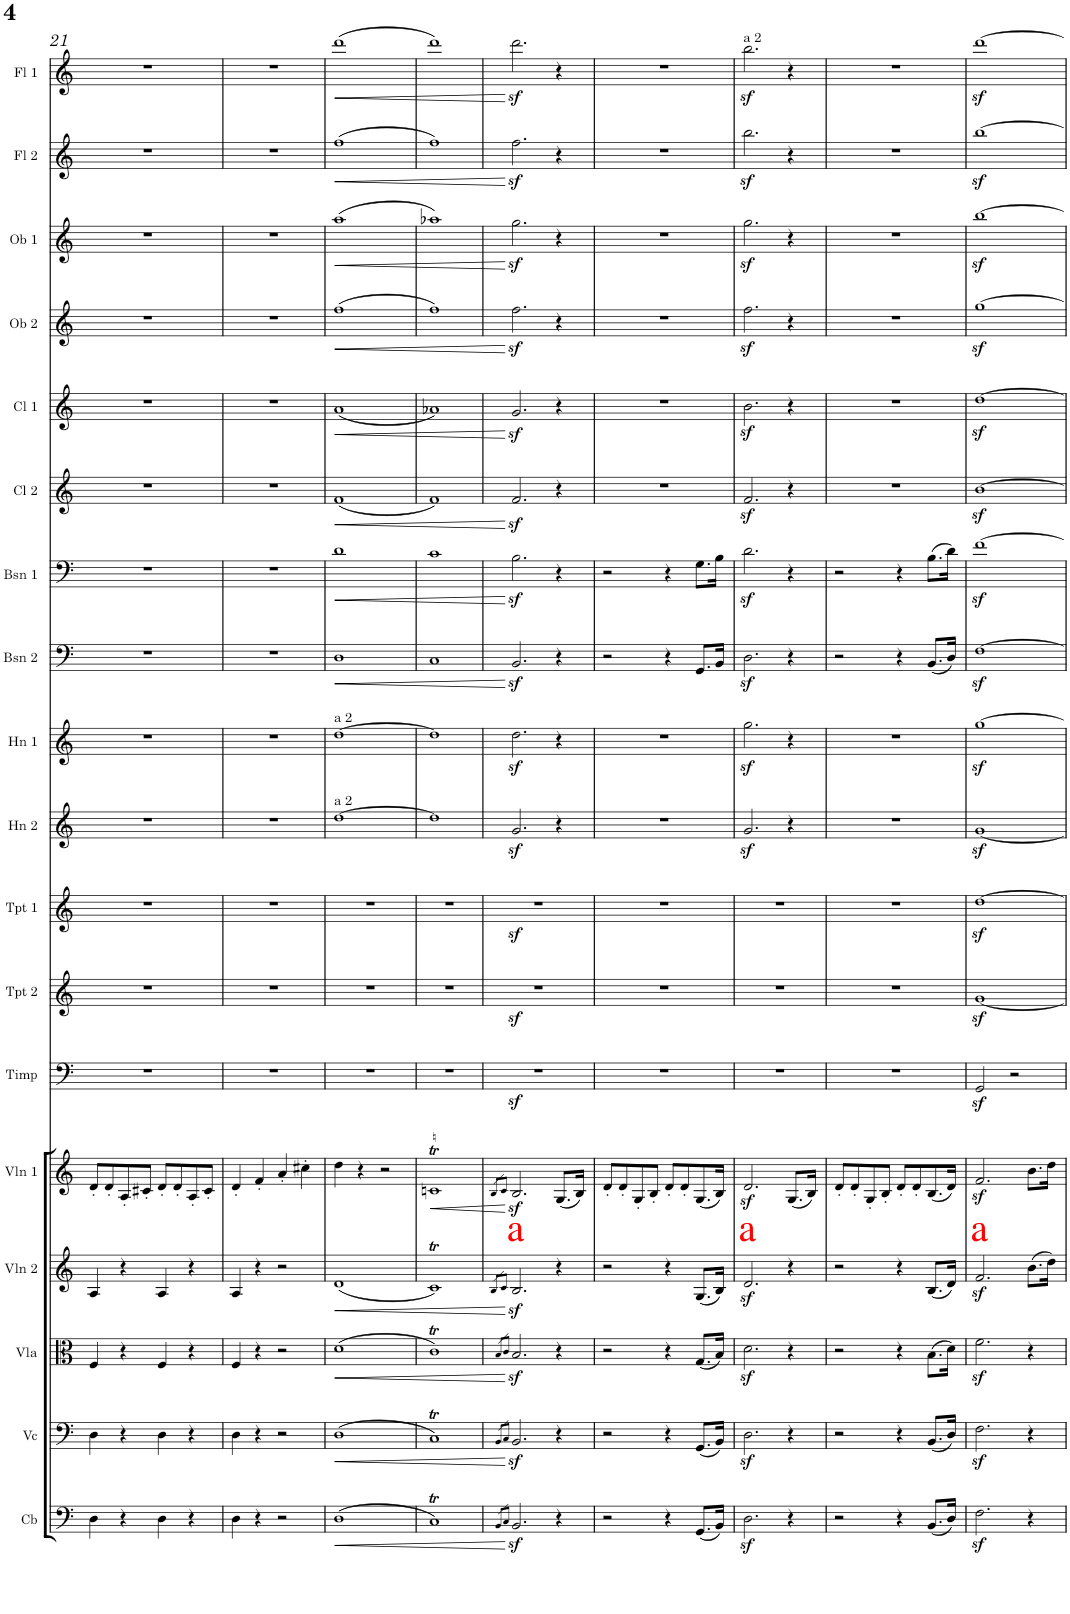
**kern	**dynam	**kern	**dynam	**kern	**dynam	**kern	**dynam	**kern	**text	**dynam	**kern	**dynam	**kern	**dynam	**kern	**dynam	**kern	**kern	**kern	**dynam	**kern	**dynam	**kern	**dynam	**kern	**dynam	**kern	**dynam	**kern	**dynam	**kern	**dynam	**kern	**dynam
*part18	*part18	*part17	*part17	*part16	*part16	*part15	*part15	*part14	*part14	*part14	*part13	*part13	*part12	*part12	*part11	*part11	*part10	*part9	*part8	*part8	*part7	*part7	*part6	*part6	*part5	*part5	*part4	*part4	*part3	*part3	*part2	*part2	*part1	*part1
*staff18	*staff18	*staff17	*staff17	*staff16	*staff16	*staff15	*staff15	*staff14	*staff14	*staff14	*staff13	*staff13	*staff12	*staff12	*staff11	*staff11	*staff10	*staff9	*staff8	*staff8	*staff7	*staff7	*staff6	*staff6	*staff5	*staff5	*staff4	*staff4	*staff3	*staff3	*staff2	*staff2	*staff1	*staff1
*I"Contrabass	*	*I"Violoncello	*	*I"Viola	*	*I"Violin 2	*	*I"Violin 1	*	*	*I"Timpani	*	*I"C Trumpet 2	*	*I"C Trumpet 1	*	*I"C Horn 2	*I"C Horn 1	*I"Bassoon 2	*	*I"Bassoon 1	*	*I"C Clarinet 2	*	*I"C Clarinet 1	*	*I"Oboe 2	*	*I"Oboe 1	*	*I"Flute 2	*	*I"Flute 1	*
*I'Cb	*	*I'Vc	*	*I'Vla	*	*I'Vln 2	*	*I'Vln 1	*	*	*I'Timp	*	*I'Tpt 2	*	*I'Tpt 1	*	*I'Hn 2	*I'Hn 1	*I'Bsn 2	*	*I'Bsn 1	*	*I'Cl 2	*	*I'Cl 1	*	*I'Ob 2	*	*I'Ob 1	*	*I'Fl 2	*	*I'Fl 1	*
!!LO:PB:g=z
*clefF4	*	*clefF4	*	*clefC3	*	*clefG2	*	*clefG2	*	*	*clefF4	*	*clefG2	*	*clefG2	*	*clefG2	*clefG2	*clefF4	*	*clefF4	*	*clefG2	*	*clefG2	*	*clefG2	*	*clefG2	*	*clefG2	*	*clefG2	*
*Trd7c12	*	*	*	*	*	*	*	*	*	*	*	*	*Trd1c2	*	*Trd1c2	*	*Trd7c12	*Trd7c12	*	*	*	*	*Trd1c2	*	*Trd1c2	*	*	*	*	*	*	*	*	*
*k[]	*	*k[]	*	*k[]	*	*k[]	*	*k[]	*	*	*k[]	*	*k[]	*	*k[]	*	*k[]	*k[]	*k[]	*	*k[]	*	*k[]	*	*k[]	*	*k[]	*	*k[]	*	*k[]	*	*k[]	*
*M2/2	*	*M2/2	*	*M2/2	*	*M2/2	*	*M2/2	*	*	*M2/2	*	*M2/2	*	*M2/2	*	*M2/2	*M2/2	*M2/2	*	*M2/2	*	*M2/2	*	*M2/2	*	*M2/2	*	*M2/2	*	*M2/2	*	*M2/2	*
*met(c|)	*	*met(c|)	*	*met(c|)	*	*met(c|)	*	*met(c|)	*	*	*met(c|)	*	*met(c|)	*	*met(c|)	*	*met(c|)	*met(c|)	*met(c|)	*	*met(c|)	*	*met(c|)	*	*met(c|)	*	*met(c|)	*	*met(c|)	*	*met(c|)	*	*met(c|)	*
=21	=21	=21	=21	=21	=21	=21	=21	=21	=21	=21	=21	=21	=21	=21	=21	=21	=21	=21	=21	=21	=21	=21	=21	=21	=21	=21	=21	=21	=21	=21	=21	=21	=21	=21
4D\	.	4D\	.	4F/	.	4A/	.	8d'/L	.	.	1r	.	1r	.	1r	.	1r	1r	1r	.	1r	.	1r	.	1r	.	1r	.	1r	.	1r	.	1r	.
.	.	.	.	.	.	.	.	8d'/	.	.	.	.	.	.	.	.	.	.	.	.	.	.	.	.	.	.	.	.	.	.	.	.	.	.
4r	.	4r	.	4r	.	4r	.	8A'/	.	.	.	.	.	.	.	.	.	.	.	.	.	.	.	.	.	.	.	.	.	.	.	.	.	.
.	.	.	.	.	.	.	.	8c#X'/J	.	.	.	.	.	.	.	.	.	.	.	.	.	.	.	.	.	.	.	.	.	.	.	.	.	.
4D\	.	4D\	.	4F/	.	4A/	.	8d'/L	.	.	.	.	.	.	.	.	.	.	.	.	.	.	.	.	.	.	.	.	.	.	.	.	.	.
.	.	.	.	.	.	.	.	8d'/	.	.	.	.	.	.	.	.	.	.	.	.	.	.	.	.	.	.	.	.	.	.	.	.	.	.
4r	.	4r	.	4r	.	4r	.	8A'/	.	.	.	.	.	.	.	.	.	.	.	.	.	.	.	.	.	.	.	.	.	.	.	.	.	.
.	.	.	.	.	.	.	.	8c#'/J	.	.	.	.	.	.	.	.	.	.	.	.	.	.	.	.	.	.	.	.	.	.	.	.	.	.
=22	=22	=22	=22	=22	=22	=22	=22	=22	=22	=22	=22	=22	=22	=22	=22	=22	=22	=22	=22	=22	=22	=22	=22	=22	=22	=22	=22	=22	=22	=22	=22	=22	=22	=22
4D\	.	4D\	.	4F/	.	4A/	.	4d'/	.	.	1r	.	1r	.	1r	.	1r	1r	1r	.	1r	.	1r	.	1r	.	1r	.	1r	.	1r	.	1r	.
4r	.	4r	.	4r	.	4r	.	4f'/	.	.	.	.	.	.	.	.	.	.	.	.	.	.	.	.	.	.	.	.	.	.	.	.	.	.
2r	.	2r	.	2r	.	2r	.	4a'/	.	.	.	.	.	.	.	.	.	.	.	.	.	.	.	.	.	.	.	.	.	.	.	.	.	.
.	.	.	.	.	.	.	.	4cc#X'\	.	.	.	.	.	.	.	.	.	.	.	.	.	.	.	.	.	.	.	.	.	.	.	.	.	.
=23	=23	=23	=23	=23	=23	=23	=23	=23	=23	=23	=23	=23	=23	=23	=23	=23	=23	=23	=23	=23	=23	=23	=23	=23	=23	=23	=23	=23	=23	=23	=23	=23	=23	=23
!	!	!	!	!	!	!	!	!	!	!	!	!	!	!	!	!	!	!LO:TX:a:t=a 2	!	!	!	!	!	!	!	!	!	!	!	!	!	!	!	!
!	!	!	!	!	!	!	!	!	!	!	!	!	!	!	!	!	!LO:TX:a:t=a 2	!	!	!	!	!	!	!	!	!	!	!	!	!	!	!	!	!
!	!LO:HP:b	!	!LO:HP:b	!	!LO:HP:b	!	!LO:HP:b	!	!	!	!	!	!	!	!	!	!	!	!	!LO:HP:b	!	!LO:HP:b	!	!LO:HP:b	!	!LO:HP:b	!	!LO:HP:b	!	!LO:HP:b	!	!LO:HP:b	!	!LO:HP:b
(1D	<	(1D	<	(1d	<	(1d	<	4dd\	.	.	1r	.	1r	.	1r	.	[1dd	[1dd	1D	<	1d	<	(1f	<	(1a	<	(1ff	<	(1aa	<	(1ff	<	(1ddd	<
.	.	.	.	.	.	.	.	4r	.	.	.	.	.	.	.	.	.	.	.	.	.	.	.	.	.	.	.	.	.	.	.	.	.	.
.	.	.	.	.	.	.	.	2r	.	.	.	.	.	.	.	.	.	.	.	.	.	.	.	.	.	.	.	.	.	.	.	.	.	.
=24	=24	=24	=24	=24	=24	=24	=24	=24	=24	=24	=24	=24	=24	=24	=24	=24	=24	=24	=24	=24	=24	=24	=24	=24	=24	=24	=24	=24	=24	=24	=24	=24	=24	=24
!	!	!	!	!	!	!	!	!	!	!LO:HP:b	!	!	!	!	!	!	!	!	!	!	!	!	!	!	!	!	!	!	!	!	!	!	!	!
1CT)	.	1CT)	.	1cT)	.	1cT)	.	1cnT	.	<	1r	.	1r	.	1r	.	1dd]	1dd]	1C	.	1c	.	1f)	.	1a-X)	.	1ff)	.	1aa-X)	.	1ff)	.	1ddd)	.
.	[	.	[	.	[	.	[	.	.	[	.	.	.	.	.	.	.	.	.	[	.	[	.	[	.	[	.	[	.	[	.	[	.	[
=25	=25	=25	=25	=25	=25	=25	=25	=25	=25	=25	=25	=25	=25	=25	=25	=25	=25	=25	=25	=25	=25	=25	=25	=25	=25	=25	=25	=25	=25	=25	=25	=25	=25	=25
8qBB/L	.	8qBB/L	.	8qB/L	.	8qB/L	.	8qB/L	.	.	.	.	.	.	.	.	.	.	.	.	.	.	.	.	.	.	.	.	.	.	.	.	.	.
8qC/J	.	8qC/J	.	8qc/J	.	8qc/J	.	8qc/J	.	.	.	.	.	.	.	.	.	.	.	.	.	.	.	.	.	.	.	.	.	.	.	.	.	.
!	!	!	!	!	!	!	!	!	!LO:LY:b:color=#FF0000	!	!	!LO:DY:b	!	!LO:DY:b	!	!LO:DY:b	!	!	!	!	!	!	!	!	!	!	!	!	!	!	!	!	!	!
2.BBz</	.	2.BBz</	.	2.Bz</	.	2.Bz</	.	2.Bz</	a	.	1r	sf	1r	sf	1r	sf	2.gz</	2.ddz<\	2.BBz</	.	2.Bz<\	.	2.fz</	.	2.gz</	.	2.ffz<\	.	2.ggz<\	.	2.ffz<\	.	2.dddz<\	.
4r	.	4r	.	4r	.	4r	.	(8.G/L	.	.	.	.	.	.	.	.	4r	4r	4r	.	4r	.	4r	.	4r	.	4r	.	4r	.	4r	.	4r	.
.	.	.	.	.	.	.	.	16B/Jk)	.	.	.	.	.	.	.	.	.	.	.	.	.	.	.	.	.	.	.	.	.	.	.	.	.	.
=26	=26	=26	=26	=26	=26	=26	=26	=26	=26	=26	=26	=26	=26	=26	=26	=26	=26	=26	=26	=26	=26	=26	=26	=26	=26	=26	=26	=26	=26	=26	=26	=26	=26	=26
2r	.	2r	.	2r	.	2r	.	8d'/L	.	.	1r	.	1r	.	1r	.	1r	1r	2r	.	2r	.	1r	.	1r	.	1r	.	1r	.	1r	.	1r	.
.	.	.	.	.	.	.	.	8d'/	.	.	.	.	.	.	.	.	.	.	.	.	.	.	.	.	.	.	.	.	.	.	.	.	.	.
.	.	.	.	.	.	.	.	8G'/	.	.	.	.	.	.	.	.	.	.	.	.	.	.	.	.	.	.	.	.	.	.	.	.	.	.
.	.	.	.	.	.	.	.	8B'/J	.	.	.	.	.	.	.	.	.	.	.	.	.	.	.	.	.	.	.	.	.	.	.	.	.	.
4r	.	4r	.	4r	.	4r	.	8d'/L	.	.	.	.	.	.	.	.	.	.	4r	.	4r	.	.	.	.	.	.	.	.	.	.	.	.	.
.	.	.	.	.	.	.	.	8d'/	.	.	.	.	.	.	.	.	.	.	.	.	.	.	.	.	.	.	.	.	.	.	.	.	.	.
(8.GG/L	.	(8.GG/L	.	(8.G/L	.	(8.G/L	.	(8.G/	.	.	.	.	.	.	.	.	.	.	8.GG/L	.	8.G\L	.	.	.	.	.	.	.	.	.	.	.	.	.
16BB/Jk)	.	16BB/Jk)	.	16B/Jk)	.	16B/Jk)	.	16B/Jk)	.	.	.	.	.	.	.	.	.	.	16BB/Jk	.	16B\Jk	.	.	.	.	.	.	.	.	.	.	.	.	.
=27	=27	=27	=27	=27	=27	=27	=27	=27	=27	=27	=27	=27	=27	=27	=27	=27	=27	=27	=27	=27	=27	=27	=27	=27	=27	=27	=27	=27	=27	=27	=27	=27	=27	=27
!	!	!	!	!	!	!	!	!	!	!	!	!	!	!	!	!	!	!	!	!	!	!	!	!	!	!	!	!	!	!	!	!	!LO:TX:a:t=a 2	!
!	!	!	!	!	!	!	!	!	!LO:LY:b:color=#FF0000	!	!	!	!	!	!	!	!	!	!	!	!	!	!	!	!	!	!	!	!	!	!	!	!	!
2.Dz<\	.	2.Dz<\	.	2.dz<\	.	2.dz</	.	2.dz</	a	.	1r	.	1r	.	1r	.	2.gz</	2.ggz<\	2.Dz<\	.	2.dz<\	.	2.fz</	.	2.bz<\	.	2.ffz<\	.	2.ggz<\	.	2.bbz<\	.	2.bbz<\	.
4r	.	4r	.	4r	.	4r	.	(8.G/L	.	.	.	.	.	.	.	.	4r	4r	4r	.	4r	.	4r	.	4r	.	4r	.	4r	.	4r	.	4r	.
.	.	.	.	.	.	.	.	16B/Jk)	.	.	.	.	.	.	.	.	.	.	.	.	.	.	.	.	.	.	.	.	.	.	.	.	.	.
=28	=28	=28	=28	=28	=28	=28	=28	=28	=28	=28	=28	=28	=28	=28	=28	=28	=28	=28	=28	=28	=28	=28	=28	=28	=28	=28	=28	=28	=28	=28	=28	=28	=28	=28
2r	.	2r	.	2r	.	2r	.	8d'/L	.	.	1r	.	1r	.	1r	.	1r	1r	2r	.	2r	.	1r	.	1r	.	1r	.	1r	.	1r	.	1r	.
.	.	.	.	.	.	.	.	8d'/	.	.	.	.	.	.	.	.	.	.	.	.	.	.	.	.	.	.	.	.	.	.	.	.	.	.
.	.	.	.	.	.	.	.	8G'/	.	.	.	.	.	.	.	.	.	.	.	.	.	.	.	.	.	.	.	.	.	.	.	.	.	.
.	.	.	.	.	.	.	.	8B'/J	.	.	.	.	.	.	.	.	.	.	.	.	.	.	.	.	.	.	.	.	.	.	.	.	.	.
4r	.	4r	.	4r	.	4r	.	8d'/L	.	.	.	.	.	.	.	.	.	.	4r	.	4r	.	.	.	.	.	.	.	.	.	.	.	.	.
.	.	.	.	.	.	.	.	8d'/	.	.	.	.	.	.	.	.	.	.	.	.	.	.	.	.	.	.	.	.	.	.	.	.	.	.
(8.BB/L	.	(8.BB/L	.	(8.B\L	.	(8.B/L	.	(8.B/	.	.	.	.	.	.	.	.	.	.	(8.BB/L	.	(8.B\L	.	.	.	.	.	.	.	.	.	.	.	.	.
16D/Jk)	.	16D/Jk)	.	16d\Jk)	.	16d/Jk)	.	16d/Jk)	.	.	.	.	.	.	.	.	.	.	16D/Jk)	.	16d\Jk)	.	.	.	.	.	.	.	.	.	.	.	.	.
=29	=29	=29	=29	=29	=29	=29	=29	=29	=29	=29	=29	=29	=29	=29	=29	=29	=29	=29	=29	=29	=29	=29	=29	=29	=29	=29	=29	=29	=29	=29	=29	=29	=29	=29
!	!	!	!	!	!	!	!	!	!LO:LY:b:color=#FF0000	!	!	!	!	!	!	!	!	!	!	!	!	!	!	!	!	!	!	!	!	!	!	!	!	!
2.Fz<\	.	2.Fz<\	.	2.fz<\	.	2.fz</	.	2.fz</	a	.	2GGz</	.	[1gz<	.	[1ddz<	.	[1gz<	[1ggz<	[1Fz<	.	[1fz<	.	[1bz<	.	[1ddz<	.	[1ggz<	.	[1bbz<	.	[1bbz<	.	[1dddz<	.
.	.	.	.	.	.	.	.	.	.	.	2r	.	.	.	.	.	.	.	.	.	.	.	.	.	.	.	.	.	.	.	.	.	.	.
4r	.	4r	.	4r	.	(8.b\L	.	8.b\L	.	.	.	.	.	.	.	.	.	.	.	.	.	.	.	.	.	.	.	.	.	.	.	.	.	.
.	.	.	.	.	.	16dd\Jk)	.	16dd\Jk	.	.	.	.	.	.	.	.	.	.	.	.	.	.	.	.	.	.	.	.	.	.	.	.	.	.
=	=	=	=	=	=	=	=	=	=	=	=	=	=	=	=	=	=	=	=	=	=	=	=	=	=	=	=	=	=	=	=	=	=	=
*-	*-	*-	*-	*-	*-	*-	*-	*-	*-	*-	*-	*-	*-	*-	*-	*-	*-	*-	*-	*-	*-	*-	*-	*-	*-	*-	*-	*-	*-	*-	*-	*-	*-	*-
